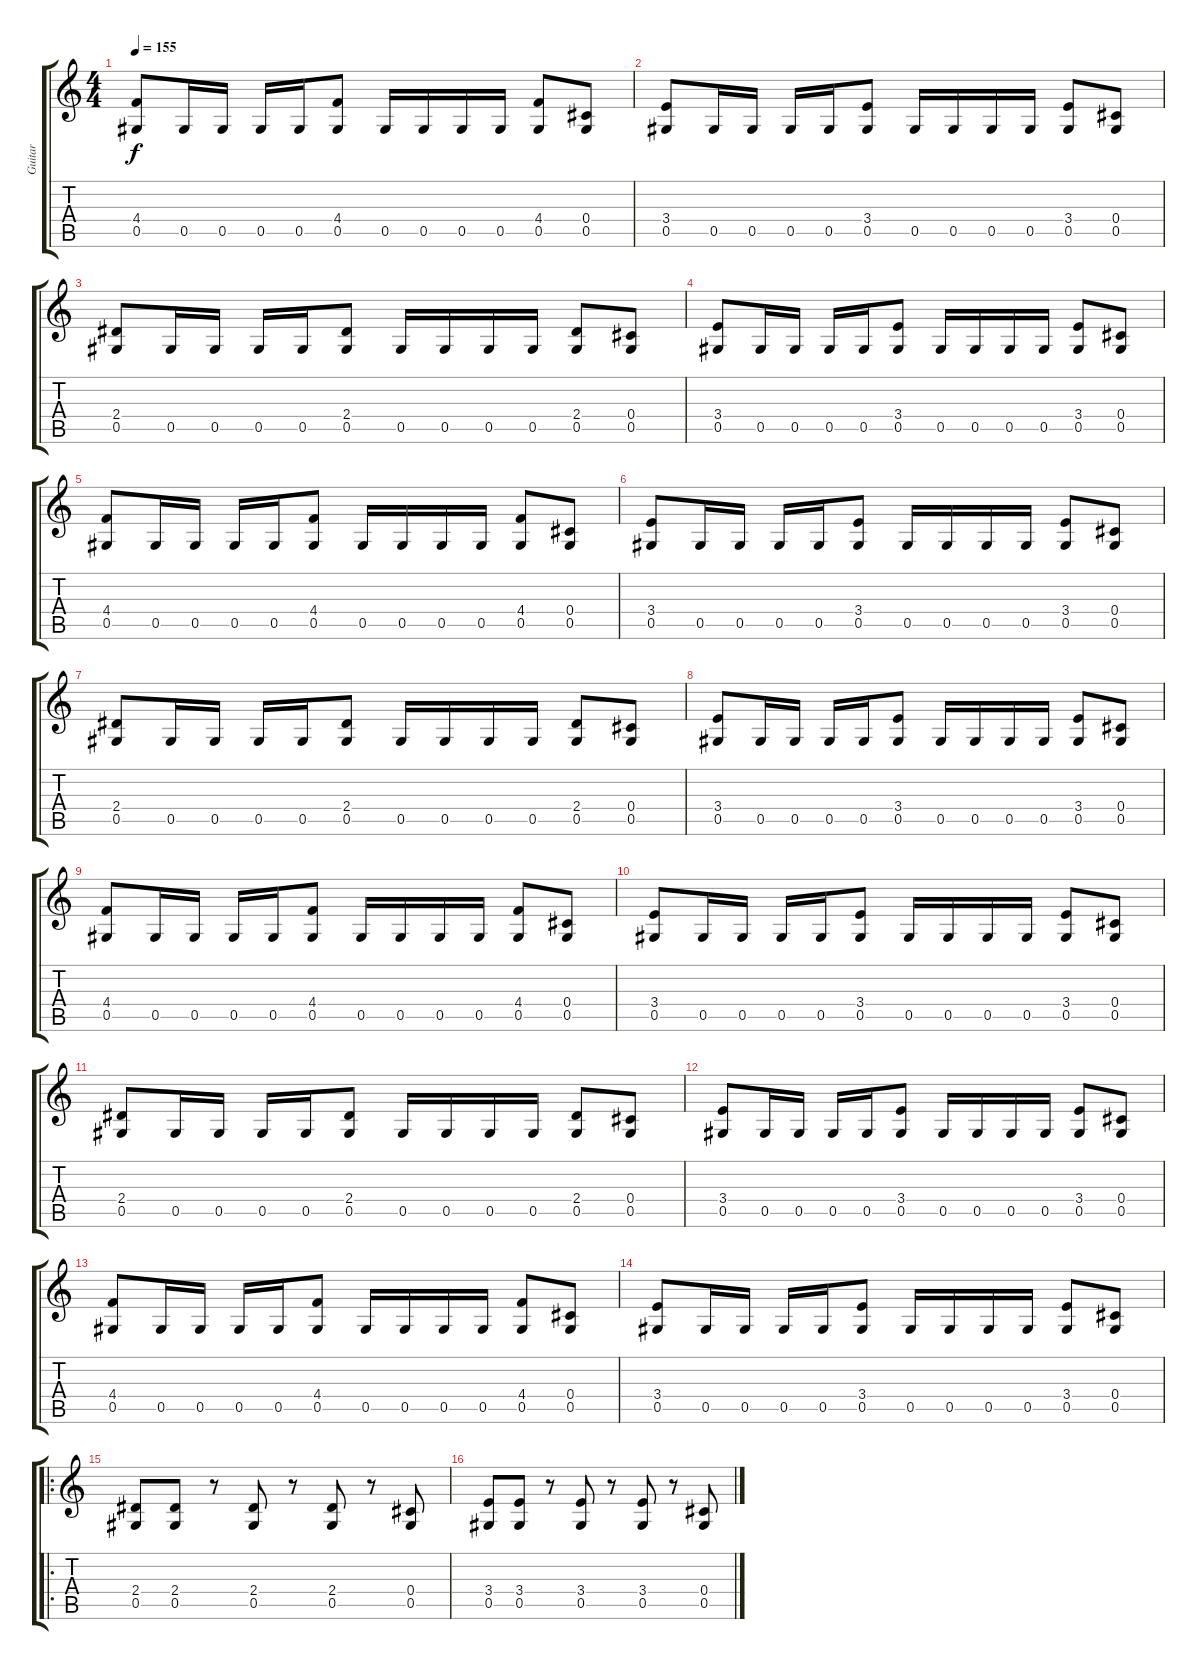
\track ("Guitar" "Guitar") {instrument overdrivenguitar}
\staff {score tabs}
\tuning (Eb4 Bb3 Gb3 Db3 Ab2 Eb2) {hide}
\ts (4 4)
\tempo 155
\clef g2
\ks c
(4.4 0.5).8{dy f} 0.5.16 0.5.16 0.5.16 0.5.16 (4.4 0.5).8 0.5.16 0.5.16 0.5.16 0.5.16 (4.4 0.5).8 (0.4 0.5).8 |
(3.4 0.5).8 0.5.16 0.5.16 0.5.16 0.5.16 (3.4 0.5).8 0.5.16 0.5.16 0.5.16 0.5.16 (3.4 0.5).8 (0.4 0.5).8 |
(2.4 0.5).8 0.5.16 0.5.16 0.5.16 0.5.16 (2.4 0.5).8 0.5.16 0.5.16 0.5.16 0.5.16 (2.4 0.5).8 (0.4 0.5).8 |
(3.4 0.5).8 0.5.16 0.5.16 0.5.16 0.5.16 (3.4 0.5).8 0.5.16 0.5.16 0.5.16 0.5.16 (3.4 0.5).8 (0.4 0.5).8 |
(4.4 0.5).8 0.5.16 0.5.16 0.5.16 0.5.16 (4.4 0.5).8 0.5.16 0.5.16 0.5.16 0.5.16 (4.4 0.5).8 (0.4 0.5).8 |
(3.4 0.5).8 0.5.16 0.5.16 0.5.16 0.5.16 (3.4 0.5).8 0.5.16 0.5.16 0.5.16 0.5.16 (3.4 0.5).8 (0.4 0.5).8 |
(2.4 0.5).8 0.5.16 0.5.16 0.5.16 0.5.16 (2.4 0.5).8 0.5.16 0.5.16 0.5.16 0.5.16 (2.4 0.5).8 (0.4 0.5).8 |
(3.4 0.5).8 0.5.16 0.5.16 0.5.16 0.5.16 (3.4 0.5).8 0.5.16 0.5.16 0.5.16 0.5.16 (3.4 0.5).8 (0.4 0.5).8 |
(4.4 0.5).8 0.5.16 0.5.16 0.5.16 0.5.16 (4.4 0.5).8 0.5.16 0.5.16 0.5.16 0.5.16 (4.4 0.5).8 (0.4 0.5).8 |
(3.4 0.5).8 0.5.16 0.5.16 0.5.16 0.5.16 (3.4 0.5).8 0.5.16 0.5.16 0.5.16 0.5.16 (3.4 0.5).8 (0.4 0.5).8 |
(2.4 0.5).8 0.5.16 0.5.16 0.5.16 0.5.16 (2.4 0.5).8 0.5.16 0.5.16 0.5.16 0.5.16 (2.4 0.5).8 (0.4 0.5).8 |
(3.4 0.5).8 0.5.16 0.5.16 0.5.16 0.5.16 (3.4 0.5).8 0.5.16 0.5.16 0.5.16 0.5.16 (3.4 0.5).8 (0.4 0.5).8 |
(4.4 0.5).8 0.5.16 0.5.16 0.5.16 0.5.16 (4.4 0.5).8 0.5.16 0.5.16 0.5.16 0.5.16 (4.4 0.5).8 (0.4 0.5).8 |
(3.4 0.5).8 0.5.16 0.5.16 0.5.16 0.5.16 (3.4 0.5).8 0.5.16 0.5.16 0.5.16 0.5.16 (3.4 0.5).8 (0.4 0.5).8 |
\ro
(2.4 0.5).8 (2.4 0.5).8 r.8 (2.4 0.5).8 r.8 (2.4 0.5).8 r.8 (0.4 0.5).8 |
(3.4 0.5).8 (3.4 0.5).8 r.8 (3.4 0.5).8 r.8 (3.4 0.5).8 r.8 (0.4 0.5).8
